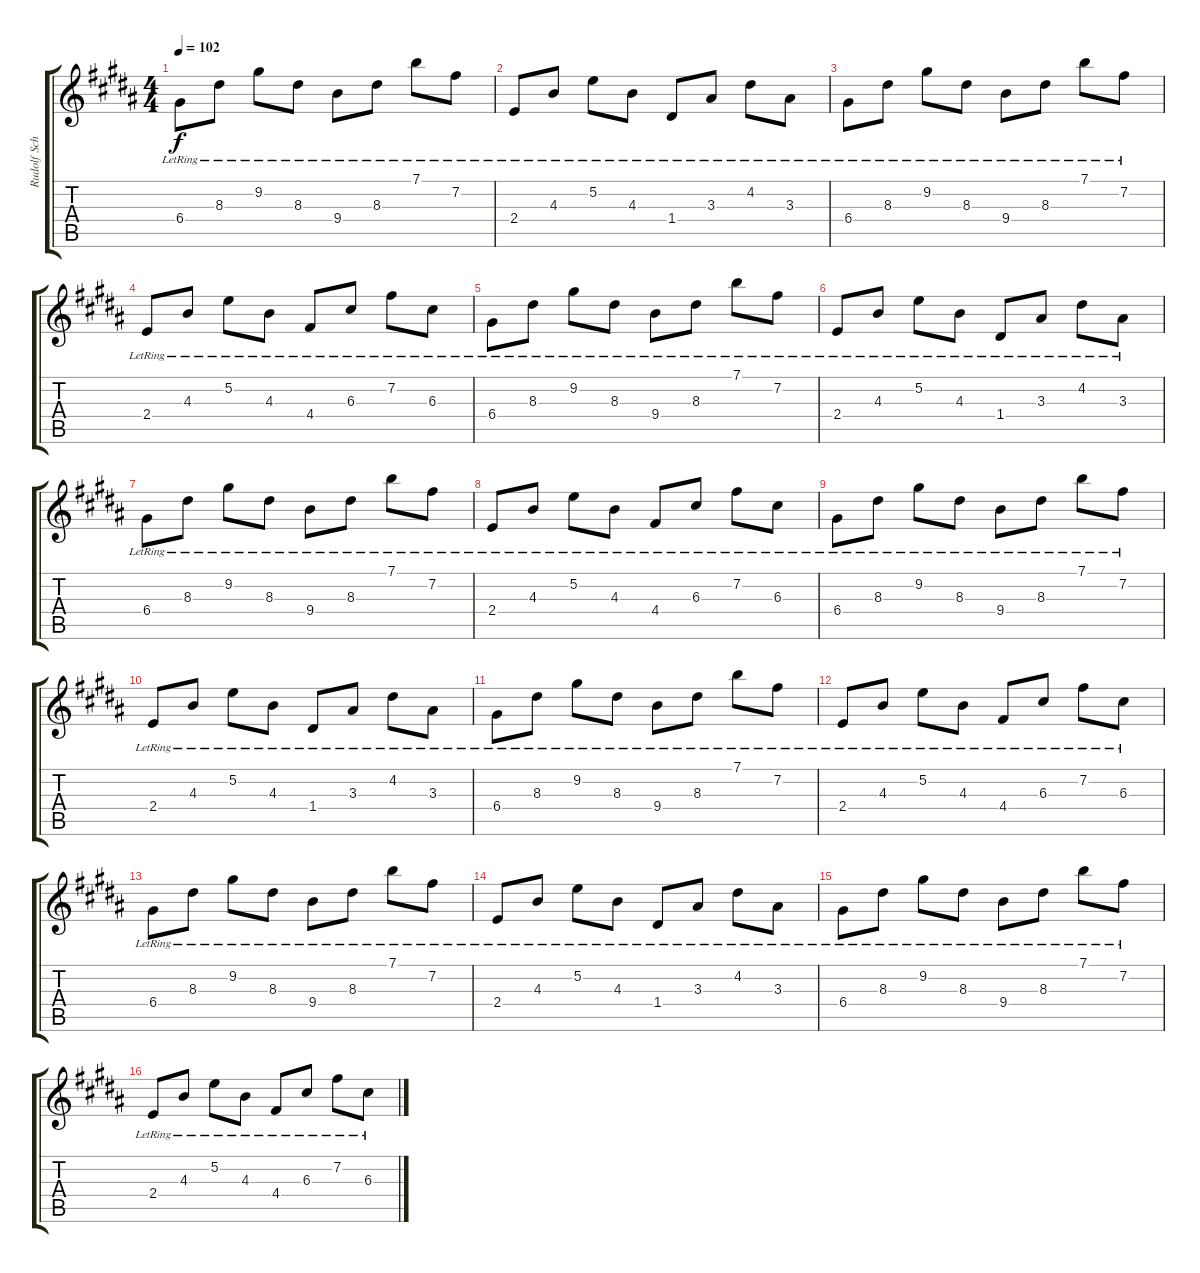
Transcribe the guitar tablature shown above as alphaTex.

\track ("Rudolf Schenker" "Rudolf Sch") {instrument electricguitarclean}
\staff {score tabs}
\tuning (E4 B3 G3 D3 A2 E2) {hide}
\ts (4 4)
\tempo 102
\clef g2
\ks b
6.4{lr}.8{dy f} 8.3{lr}.8 9.2{lr}.8 8.3{lr}.8 9.4{lr}.8 8.3{lr}.8 7.1{lr}.8 7.2{lr}.8 |
2.4{lr}.8 4.3{lr}.8 5.2{lr}.8 4.3{lr}.8 1.4{lr}.8 3.3{lr}.8 4.2{lr}.8 3.3{lr}.8 |
6.4{lr}.8 8.3{lr}.8 9.2{lr}.8 8.3{lr}.8 9.4{lr}.8 8.3{lr}.8 7.1{lr}.8 7.2{lr}.8 |
2.4{lr}.8 4.3{lr}.8 5.2{lr}.8 4.3{lr}.8 4.4{lr}.8 6.3{lr}.8 7.2{lr}.8 6.3{lr}.8 |
6.4{lr}.8 8.3{lr}.8 9.2{lr}.8 8.3{lr}.8 9.4{lr}.8 8.3{lr}.8 7.1{lr}.8 7.2{lr}.8 |
2.4{lr}.8 4.3{lr}.8 5.2{lr}.8 4.3{lr}.8 1.4{lr}.8 3.3{lr}.8 4.2{lr}.8 3.3{lr}.8 |
6.4{lr}.8 8.3{lr}.8 9.2{lr}.8 8.3{lr}.8 9.4{lr}.8 8.3{lr}.8 7.1{lr}.8 7.2{lr}.8 |
2.4{lr}.8 4.3{lr}.8 5.2{lr}.8 4.3{lr}.8 4.4{lr}.8 6.3{lr}.8 7.2{lr}.8 6.3{lr}.8 |
6.4{lr}.8 8.3{lr}.8 9.2{lr}.8 8.3{lr}.8 9.4{lr}.8 8.3{lr}.8 7.1{lr}.8 7.2{lr}.8 |
2.4{lr}.8 4.3{lr}.8 5.2{lr}.8 4.3{lr}.8 1.4{lr}.8 3.3{lr}.8 4.2{lr}.8 3.3{lr}.8 |
6.4{lr}.8 8.3{lr}.8 9.2{lr}.8 8.3{lr}.8 9.4{lr}.8 8.3{lr}.8 7.1{lr}.8 7.2{lr}.8 |
2.4{lr}.8 4.3{lr}.8 5.2{lr}.8 4.3{lr}.8 4.4{lr}.8 6.3{lr}.8 7.2{lr}.8 6.3{lr}.8 |
6.4{lr}.8 8.3{lr}.8 9.2{lr}.8 8.3{lr}.8 9.4{lr}.8 8.3{lr}.8 7.1{lr}.8 7.2{lr}.8 |
2.4{lr}.8 4.3{lr}.8 5.2{lr}.8 4.3{lr}.8 1.4{lr}.8 3.3{lr}.8 4.2{lr}.8 3.3{lr}.8 |
6.4{lr}.8 8.3{lr}.8 9.2{lr}.8 8.3{lr}.8 9.4{lr}.8 8.3{lr}.8 7.1{lr}.8 7.2{lr}.8 |
2.4{lr}.8 4.3{lr}.8 5.2{lr}.8 4.3{lr}.8 4.4{lr}.8 6.3{lr}.8 7.2{lr}.8 6.3{lr}.8
